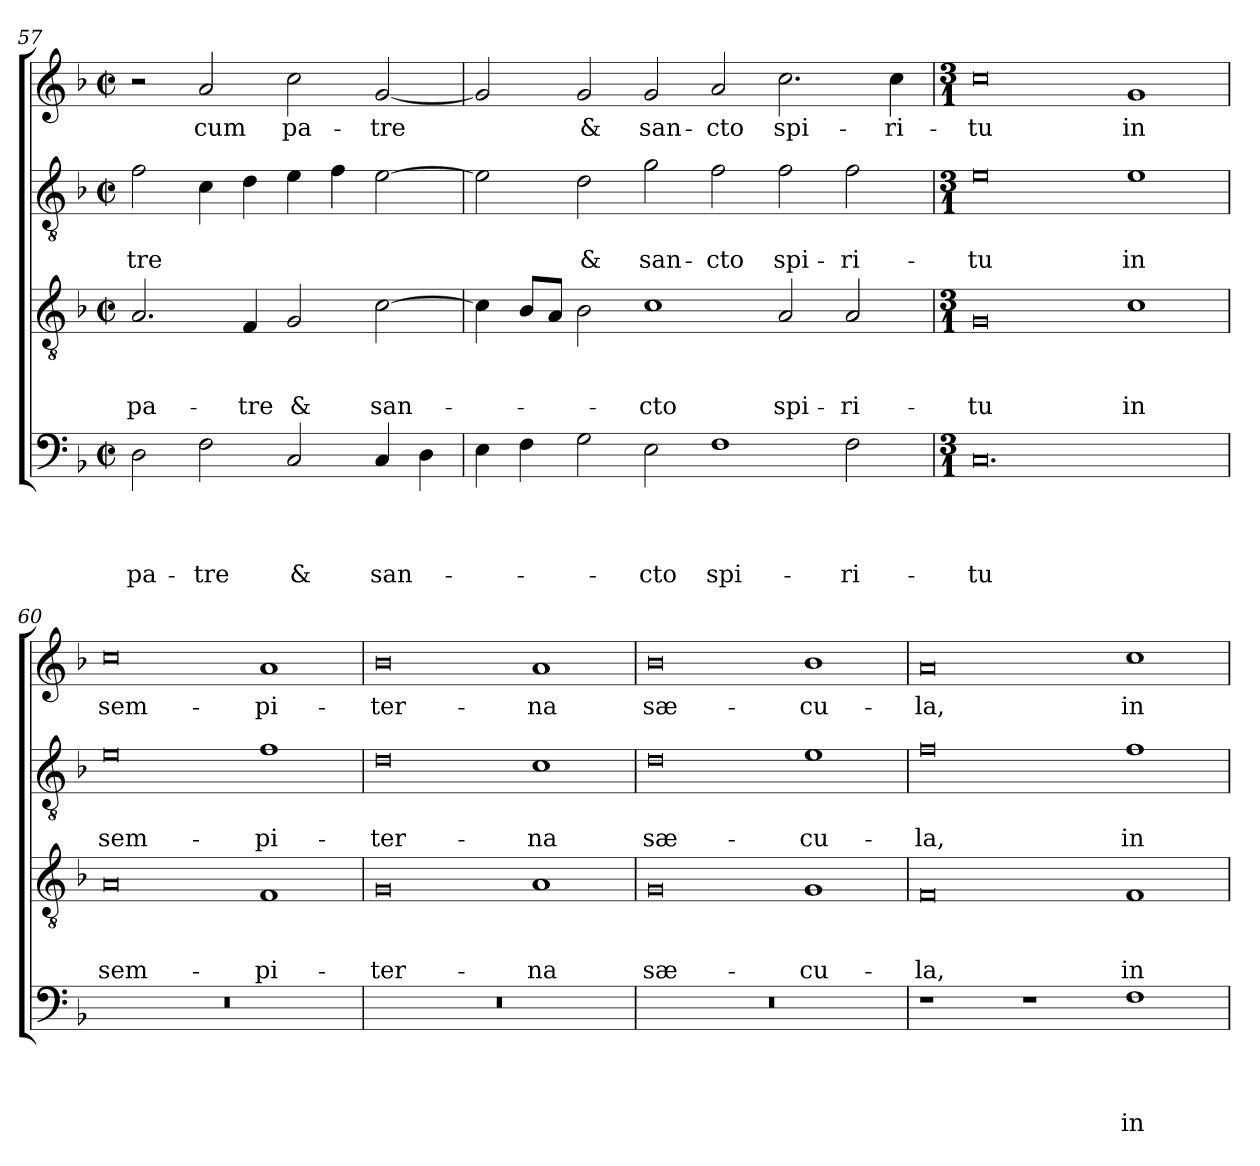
**kern	**text	**text	**text	**text	**kern	**text	**text	**text	**kern	**text	**text	**kern	**text
*part4	*part4	*part4	*part4	*part4	*part3	*part3	*part3	*part3	*part2	*part2	*part2	*part1	*part1
*staff4	*staff4	*staff4	*staff4	*staff4	*staff3	*staff3	*staff3	*staff3	*staff2	*staff2	*staff2	*staff1	*staff1
*clefF4	*	*	*	*	*clefGv2	*	*	*	*clefGv2	*	*	*clefG2	*
*k[b-]	*	*	*	*	*k[b-]	*	*	*	*k[b-]	*	*	*k[b-]	*
*F:	*	*	*	*	*F:	*	*	*	*F:	*	*	*F:	*
*M2/2	*	*	*	*	*M2/2	*	*	*	*M2/2	*	*	*M2/2	*
*met(c|)	*	*	*	*	*met(c|)	*	*	*	*met(c|)	*	*	*met(c|)	*
=57	=57	=57	=57	=57	=57	=57	=57	=57	=57	=57	=57	=57	=57
!	!	!	!	!LO:LY:b	!	!	!	!LO:LY:b	!	!	!LO:LY:b	!	!
2D\	.	.	.	pa-	2.A/	.	.	pa-	2f\	.	-tre	2r	.
!	!	!	!	!LO:LY:b	!	!	!	!	!	!	!	!	!LO:LY:b
2F\	.	.	.	-tre	.	.	.	.	4c\	.	.	2a/	cum
!	!	!	!	!	!	!	!	!LO:LY:b	!	!	!	!	!
.	.	.	.	.	4F/	.	.	-tre	4d\	.	.	.	.
!	!	!	!	!LO:LY:b	!	!	!	!LO:LY:b	!	!	!	!	!LO:LY:b
2C/	.	.	.	&	2G/	.	.	&	4e\	.	.	2cc\	pa-
.	.	.	.	.	.	.	.	.	4f\	.	.	.	.
!	!	!	!	!LO:LY:b	!	!	!	!LO:LY:b	!	!	!	!	!LO:LY:b
4C/	.	.	.	san-	[2c\	.	.	san-	[2e\	.	.	[2g/	-tre
4D\	.	.	.	.	.	.	.	.	.	.	.	.	.
=58	=58	=58	=58	=58	=58	=58	=58	=58	=58	=58	=58	=58	=58
4E\	.	.	.	.	4c\]	.	.	.	2e\]	.	.	2g/]	.
4F\	.	.	.	.	8B-/L	.	.	.	.	.	.	.	.
.	.	.	.	.	8A/J	.	.	.	.	.	.	.	.
!	!	!	!	!	!	!	!	!	!	!	!LO:LY:b	!	!LO:LY:b
2G\	.	.	.	.	2B-\	.	.	.	2d\	.	&	2g/	&
!	!	!	!	!LO:LY:b	!	!	!	!LO:LY:b	!	!	!LO:LY:b	!	!LO:LY:b
2E\	.	.	.	-cto	1c	.	.	-cto	2g\	.	san-	2g/	san-
!	!	!	!	!LO:LY:b	!	!	!	!	!	!	!LO:LY:b	!	!LO:LY:b
1F	.	.	.	spi-	.	.	.	.	2f\	.	-cto	2a/	-cto
!	!	!	!	!	!	!	!	!LO:LY:b	!	!	!LO:LY:b	!	!LO:LY:b
.	.	.	.	.	2A/	.	.	spi-	2f\	.	spi-	2.cc\	spi-
!	!	!	!	!LO:LY:b	!	!	!	!LO:LY:b	!	!	!LO:LY:b	!	!
2F\	.	.	.	-ri-	2A/	.	.	-ri-	2f\	.	-ri-	.	.
!	!	!	!	!	!	!	!	!	!	!	!	!	!LO:LY:b
.	.	.	.	.	.	.	.	.	.	.	.	4cc\	-ri-
=59	=59	=59	=59	=59	=59	=59	=59	=59	=59	=59	=59	=59	=59
*M3/1	*	*	*	*	*M3/1	*	*	*	*M3/1	*	*	*M3/1	*
!	!	!	!	!LO:LY:b	!	!	!	!LO:LY:b	!	!	!LO:LY:b	!	!LO:LY:b
0.C	.	.	.	-tu	0G	.	.	-tu	0e	.	-tu	0cc	-tu
!	!	!	!	!	!	!	!	!LO:LY:b	!	!	!LO:LY:b	!	!LO:LY:b
.	.	.	.	.	1c	.	.	in	1e	.	in	1g	in
!!LO:LB:g=z
=60	=60	=60	=60	=60	=60	=60	=60	=60	=60	=60	=60	=60	=60
!	!	!	!	!	!	!	!	!LO:LY:b	!	!	!LO:LY:b	!	!LO:LY:b
0.r	.	.	.	.	0A	.	.	sem-	0e	.	sem-	0cc	sem-
!	!	!	!	!	!	!	!	!LO:LY:b	!	!	!LO:LY:b	!	!LO:LY:b
.	.	.	.	.	1F	.	.	-pi-	1f	.	-pi-	1a	-pi-
=61	=61	=61	=61	=61	=61	=61	=61	=61	=61	=61	=61	=61	=61
!	!	!	!	!	!	!	!	!LO:LY:b	!	!	!LO:LY:b	!	!LO:LY:b
0.r	.	.	.	.	0G	.	.	-ter-	0d	.	-ter-	0b-	-ter-
!	!	!	!	!	!	!	!	!LO:LY:b	!	!	!LO:LY:b	!	!LO:LY:b
.	.	.	.	.	1A	.	.	-na	1c	.	-na	1a	-na
=62	=62	=62	=62	=62	=62	=62	=62	=62	=62	=62	=62	=62	=62
!	!	!	!	!	!	!	!	!LO:LY:b	!	!	!LO:LY:b	!	!LO:LY:b
0.r	.	.	.	.	0G	.	.	sæ-	0d	.	sæ-	0b-	sæ-
!	!	!	!	!	!	!	!	!LO:LY:b	!	!	!LO:LY:b	!	!LO:LY:b
.	.	.	.	.	1G	.	.	-cu-	1e	.	-cu-	1b-	-cu-
=63	=63	=63	=63	=63	=63	=63	=63	=63	=63	=63	=63	=63	=63
!	!	!	!	!	!	!	!	!LO:LY:b	!	!	!LO:LY:b	!	!LO:LY:b
1r	.	.	.	.	0F	.	.	-la,	0f	.	-la,	0a	-la,
1r	.	.	.	.	.	.	.	.	.	.	.	.	.
!	!	!	!	!LO:LY:b	!	!	!	!LO:LY:b	!	!	!LO:LY:b	!	!LO:LY:b
1F	.	.	.	in	1F	.	.	in	1f	.	in	1cc	in
=	=	=	=	=	=	=	=	=	=	=	=	=	=
*-	*-	*-	*-	*-	*-	*-	*-	*-	*-	*-	*-	*-	*-
